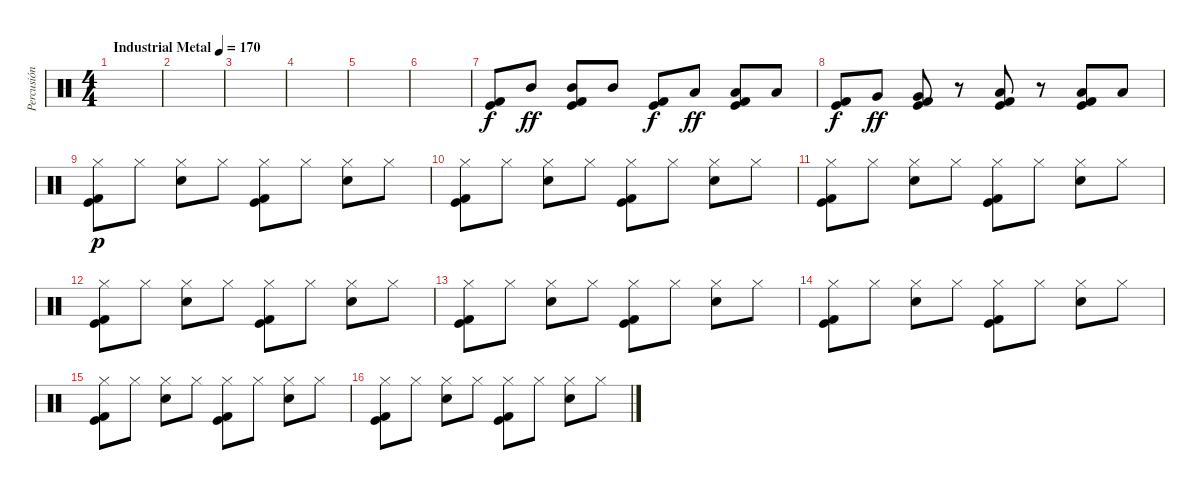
\track ("Percusión" "Percusión") {instrument percussion}
\staff {score}
\articulation defaults
\ts (4 4)
\tempo (170 "Industrial Metal")
\clef neutral
\ks c
|
|
|
|
|
|
("Kick (hit) 2" "Kick (hit)").8 "Mid Tom (hit)".8{dy ff} ("Mid Tom (hit)" "Kick (hit) 2" "Kick (hit)").8 "Mid Tom (hit)".8 ("Kick (hit) 2" "Kick (hit)").8{dy f} "Low Tom (hit)".8{dy ff} ("Low Tom (hit)" "Kick (hit) 2" "Kick (hit)").8 "Low Tom (hit)".8 |
("Kick (hit) 2" "Kick (hit)").8{dy f} "Very Low Tom (hit)".8{dy ff} ("Very Low Tom (hit)" "Kick (hit) 2" "Kick (hit)").8 r.8 ("Low Floor Tom (hit)" "Kick (hit) 2" "Kick (hit)").8 r.8 ("Low Floor Tom (hit)" "Kick (hit) 2" "Kick (hit)").8 "Low Floor Tom (hit)".8 |
("Hi-Hat (closed)" "Kick (hit) 2" "Kick (hit)").8{dy p} "Hi-Hat (closed)".8 ("Hi-Hat (closed)" "Snare (hit) 2").8 "Hi-Hat (closed)".8 ("Hi-Hat (closed)" "Kick (hit) 2" "Kick (hit)").8 "Hi-Hat (closed)".8 ("Hi-Hat (closed)" "Snare (hit) 2").8 "Hi-Hat (closed)".8 |
("Hi-Hat (closed)" "Kick (hit) 2" "Kick (hit)").8 "Hi-Hat (closed)".8 ("Hi-Hat (closed)" "Snare (hit) 2").8 "Hi-Hat (closed)".8 ("Hi-Hat (closed)" "Kick (hit) 2" "Kick (hit)").8 "Hi-Hat (closed)".8 ("Hi-Hat (closed)" "Snare (hit) 2").8 "Hi-Hat (closed)".8 |
("Hi-Hat (closed)" "Kick (hit) 2" "Kick (hit)").8 "Hi-Hat (closed)".8 ("Hi-Hat (closed)" "Snare (hit) 2").8 "Hi-Hat (closed)".8 ("Hi-Hat (closed)" "Kick (hit) 2" "Kick (hit)").8 "Hi-Hat (closed)".8 ("Hi-Hat (closed)" "Snare (hit) 2").8 "Hi-Hat (closed)".8 |
("Hi-Hat (closed)" "Kick (hit) 2" "Kick (hit)").8 "Hi-Hat (closed)".8 ("Hi-Hat (closed)" "Snare (hit) 2").8 "Hi-Hat (closed)".8 ("Hi-Hat (closed)" "Kick (hit) 2" "Kick (hit)").8 "Hi-Hat (closed)".8 ("Hi-Hat (closed)" "Snare (hit) 2").8 "Hi-Hat (closed)".8 |
("Hi-Hat (closed)" "Kick (hit) 2" "Kick (hit)").8 "Hi-Hat (closed)".8 ("Hi-Hat (closed)" "Snare (hit) 2").8 "Hi-Hat (closed)".8 ("Hi-Hat (closed)" "Kick (hit) 2" "Kick (hit)").8 "Hi-Hat (closed)".8 ("Hi-Hat (closed)" "Snare (hit) 2").8 "Hi-Hat (closed)".8 |
("Hi-Hat (closed)" "Kick (hit) 2" "Kick (hit)").8 "Hi-Hat (closed)".8 ("Hi-Hat (closed)" "Snare (hit) 2").8 "Hi-Hat (closed)".8 ("Hi-Hat (closed)" "Kick (hit) 2" "Kick (hit)").8 "Hi-Hat (closed)".8 ("Hi-Hat (closed)" "Snare (hit) 2").8 "Hi-Hat (closed)".8 |
("Hi-Hat (closed)" "Kick (hit) 2" "Kick (hit)").8 "Hi-Hat (closed)".8 ("Hi-Hat (closed)" "Snare (hit) 2").8 "Hi-Hat (closed)".8 ("Hi-Hat (closed)" "Kick (hit) 2" "Kick (hit)").8 "Hi-Hat (closed)".8 ("Hi-Hat (closed)" "Snare (hit) 2").8 "Hi-Hat (closed)".8 |
("Hi-Hat (closed)" "Kick (hit) 2" "Kick (hit)").8 "Hi-Hat (closed)".8 ("Hi-Hat (closed)" "Snare (hit) 2").8 "Hi-Hat (closed)".8 ("Hi-Hat (closed)" "Kick (hit) 2" "Kick (hit)").8 "Hi-Hat (closed)".8 ("Hi-Hat (closed)" "Snare (hit) 2").8 "Hi-Hat (closed)".8
